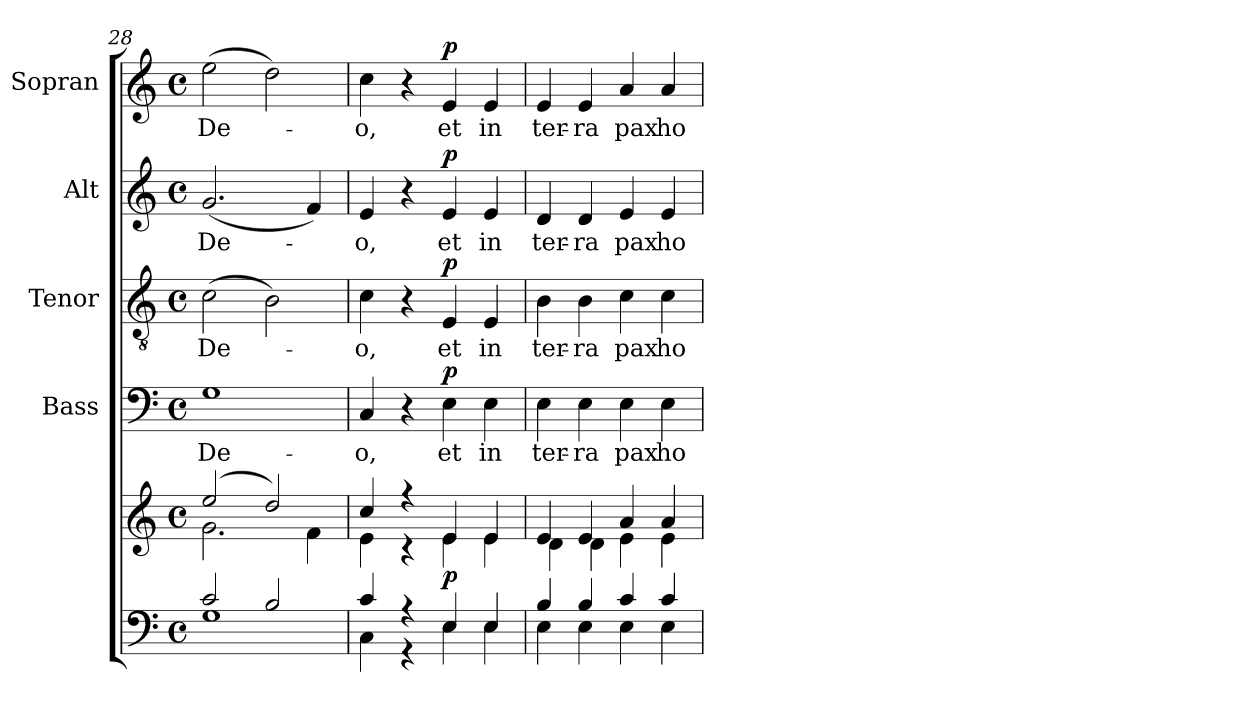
**kern	**kern	**dynam	**kern	**text	**dynam	**kern	**text	**dynam	**kern	**text	**dynam	**kern	**text	**dynam
*part5	*part5	*part5	*part4	*part4	*part4	*part3	*part3	*part3	*part2	*part2	*part2	*part1	*part1	*part1
*staff6	*staff5	*staff5/6	*staff4	*staff4	*staff4	*staff3	*staff3	*staff3	*staff2	*staff2	*staff2	*staff1	*staff1	*staff1
*	*	*	*I"Bass	*	*	*I"Tenor	*	*	*I"Alt	*	*	*I"Sopran	*	*
*	*	*	*I'B.	*	*	*I'T.	*	*	*I'A.	*	*	*I'S.	*	*
*clefF4	*clefG2	*	*clefF4	*	*	*clefGv2	*	*	*clefG2	*	*	*clefG2	*	*
*k[]	*k[]	*	*k[]	*	*	*k[]	*	*	*k[]	*	*	*k[]	*	*
*C:	*C:	*	*C:	*	*	*C:	*	*	*C:	*	*	*C:	*	*
*M4/4	*M4/4	*	*M4/4	*	*	*M4/4	*	*	*M4/4	*	*	*M4/4	*	*
*met(c)	*met(c)	*	*met(c)	*	*	*met(c)	*	*	*met(c)	*	*	*met(c)	*	*
=28	=28	=28	=28	=28	=28	=28	=28	=28	=28	=28	=28	=28	=28	=28
*^	*^	*	*	*	*	*	*	*	*	*	*	*	*	*
!	!	!	!	!	!	!LO:LY:b	!	!	!LO:LY:b	!	!	!LO:LY:b	!	!	!LO:LY:b	!
2c/	1G	(2ee/	2.g\	.	1G	De-	.	(>2c\	De-	.	(<2.g/	De-	.	(>2ee\	De-	.
2B/	.	2dd/)	.	.	.	.	.	2B\)	.	.	.	.	.	2dd\)	.	.
.	.	.	4f\	.	.	.	.	.	.	.	4f/)	.	.	.	.	.
=29	=29	=29	=29	=29	=29	=29	=29	=29	=29	=29	=29	=29	=29	=29	=29	=29
!	!	!	!	!	!	!LO:LY:b	!	!	!LO:LY:b	!	!	!LO:LY:b	!	!	!LO:LY:b	!
4c/	4C\	4cc/	4e\	.	4C/	-o,	.	4c\	-o,	.	4e/	-o,	.	4cc\	-o,	.
4r	4r	4r	4r	.	4r	.	.	4r	.	.	4r	.	.	4r	.	.
!	!	!	!	!LO:DY:b	!	!LO:LY:b	!LO:DY:a	!	!LO:LY:b	!LO:DY:a	!	!LO:LY:b	!LO:DY:a	!	!LO:LY:b	!LO:DY:a
4E/	4E\	4e/	4e\	p	4E\	et	p	4E/	et	p	4e/	et	p	4e/	et	p
!	!	!	!	!	!	!LO:LY:b	!	!	!LO:LY:b	!	!	!LO:LY:b	!	!	!LO:LY:b	!
4E/	4E\	4e/	4e\	.	4E\	in	.	4E/	in	.	4e/	in	.	4e/	in	.
=30	=30	=30	=30	=30	=30	=30	=30	=30	=30	=30	=30	=30	=30	=30	=30	=30
!	!	!	!	!	!	!LO:LY:b	!	!	!LO:LY:b	!	!	!LO:LY:b	!	!	!LO:LY:b	!
4B/	4E\	4e/	4d\	.	4E\	ter-	.	4B\	ter-	.	4d/	ter-	.	4e/	ter-	.
!	!	!	!	!	!	!LO:LY:b	!	!	!LO:LY:b	!	!	!LO:LY:b	!	!	!LO:LY:b	!
4B/	4E\	4e/	4d\	.	4E\	-ra	.	4B\	-ra	.	4d/	-ra	.	4e/	-ra	.
!	!	!	!	!	!	!LO:LY:b	!	!	!LO:LY:b	!	!	!LO:LY:b	!	!	!LO:LY:b	!
4c/	4E\	4a/	4e\	.	4E\	pax	.	4c\	pax	.	4e/	pax	.	4a/	pax	.
!	!	!	!	!	!	!LO:LY:b	!	!	!LO:LY:b	!	!	!LO:LY:b	!	!	!LO:LY:b	!
4c/	4E\	4a/	4e\	.	4E\	ho-	.	4c\	ho-	.	4e/	ho-	.	4a/	ho-	.
*v	*v	*	*	*	*	*	*	*	*	*	*	*	*	*	*	*
*	*v	*v	*	*	*	*	*	*	*	*	*	*	*	*	*
=	=	=	=	=	=	=	=	=	=	=	=	=	=	=
*-	*-	*-	*-	*-	*-	*-	*-	*-	*-	*-	*-	*-	*-	*-
